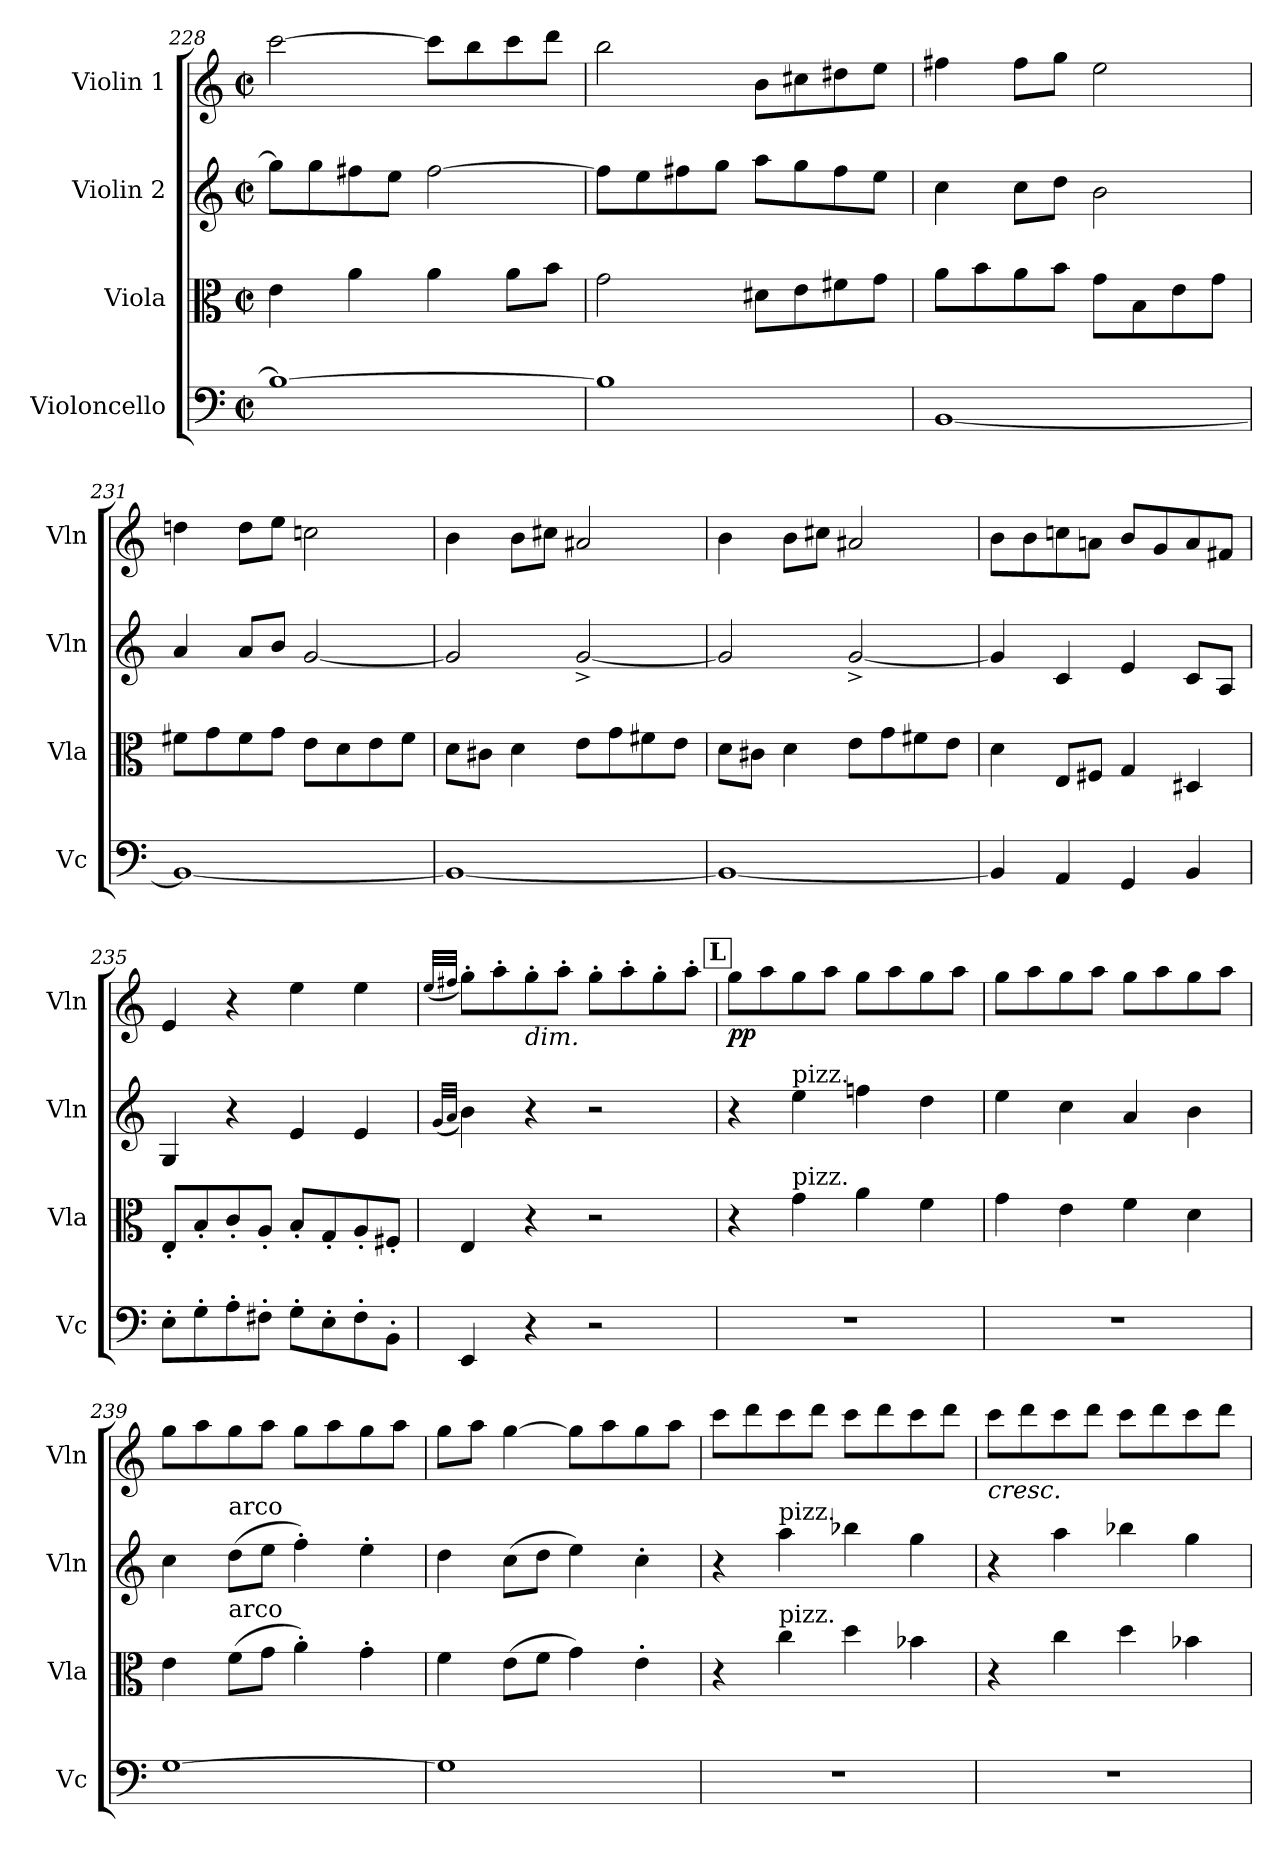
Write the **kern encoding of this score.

**kern	**kern	**kern	**kern	**dynam
*part4	*part3	*part2	*part1	*part1
*staff4	*staff3	*staff2	*staff1	*staff1
*I"Violoncello	*I"Viola	*I"Violin 2	*I"Violin 1	*
*I'Vc	*I'Vla	*I'Vln	*I'Vln	*
*clefF4	*clefC3	*clefG2	*clefG2	*
*k[]	*k[]	*k[]	*k[]	*
*M2/2	*M2/2	*M2/2	*M2/2	*
*met(c|)	*met(c|)	*met(c|)	*met(c|)	*
=228	=228	=228	=228	=228
1B_	4e\	8gg\L]	[2ccc\	.
.	.	8gg\	.	.
.	4a\	8ff#X\	.	.
.	.	8ee\J	.	.
.	4a\	[2ff#\	8ccc\L]	.
.	.	.	8bb\	.
.	8a\L	.	8ccc\	.
.	8b\J	.	8ddd\J	.
!!LO:LB:g=z
=229	=229	=229	=229	=229
1B]	2g\	8ff#\L]	2bb\	.
.	.	8ee\	.	.
.	.	8ff#X\	.	.
.	.	8gg\J	.	.
.	8d#X\L	8aa\L	8b\L	.
.	8e\	8gg\	8cc#X\	.
.	8f#X\	8ff#\	8dd#X\	.
.	8g\J	8ee\J	8ee\J	.
!!LO:LB:g=z
=230	=230	=230	=230	=230
[1BB	8a\L	4cc\	4ff#X\	.
.	8b\	.	.	.
.	8a\	8cc\L	8ff#\L	.
.	8b\J	8dd\J	8gg\J	.
.	8g\L	2b\	2ee\	.
.	8B\	.	.	.
.	8e\	.	.	.
.	8g\J	.	.	.
=231	=231	=231	=231	=231
1BB_	8f#X\L	4a/	4ddn\	.
.	8g\	.	.	.
.	8f#\	8a/L	8dd\L	.
.	8g\J	8b/J	8ee\J	.
.	8e\L	[2g/	2ccn\	.
.	8d\	.	.	.
.	8e\	.	.	.
.	8f#\J	.	.	.
=232	=232	=232	=232	=232
1BB_	8d\L	2g/]	4b\	.
.	8c#X\J	.	.	.
.	4d\	.	8b\L	.
.	.	.	8cc#X\J	.
.	8e\L	[2g^/	2a#X/	.
.	8g\	.	.	.
.	8f#X\	.	.	.
.	8e\J	.	.	.
=233	=233	=233	=233	=233
1BB_	8d\L	2g/]	4b\	.
.	8c#X\J	.	.	.
.	4d\	.	8b\L	.
.	.	.	8cc#X\J	.
.	8e\L	[2g^/	2a#X/	.
.	8g\	.	.	.
.	8f#X\	.	.	.
.	8e\J	.	.	.
!!LO:LB:g=z
=234	=234	=234	=234	=234
4BB/]	4d\	4g/]	8b\L	.
.	.	.	8b\	.
4AA/	8E/L	4c/	8ccn\	.
.	8F#X/J	.	8an\J	.
4GG/	4G/	4e/	8b/L	.
.	.	.	8g/	.
4BB/	4D#X/	8c/L	8a/	.
.	.	8A/J	8f#X/J	.
!!LO:LB:g=z
=235	=235	=235	=235	=235
8E'\L	8E'/L	4G/	4e/	.
8G'\	8B'/	.	.	.
8A'\	8c'/	4r	4r	.
8F#X'\J	8A'/J	.	.	.
8G'\L	8B'/L	4e/	4ee\	.
8E'\	8G'/	.	.	.
8F#'\	8A'/	4e/	4ee\	.
8BB'\J	8F#X'/J	.	.	.
=236	=236	=236	=236	=236
.	.	(32qg/LLL	(32qee/LLL	.
.	.	32qa/JJJ	32qff#X/JJJ	.
4EE/	4E/	4b\)	8gg'\L)	.
.	.	.	8aa'\	.
!	!	!	!LO:TX:b:i:t=dim.	!
4r	4r	4r	8gg'\	.
.	.	.	8aa'\J	.
2r	2r	2r	8gg'\L	.
.	.	.	8aa'\	.
.	.	.	8gg'\	.
.	.	.	8aa'\J	.
!!LO:REH:place=s1:a:B:cj:fs=14:t=L
=237	=237	=237	=237	=237
!	!	!	!	!LO:DY:b
1r	4r	4r	8gg\L	pp
.	.	.	8aa\	.
!	!	!LO:TX:a:t=pizz.	!	!
!	!LO:TX:a:t=pizz.	!	!	!
.	4g\	4ee\	8gg\	.
.	.	.	8aa\J	.
.	4a\	4ffn\	8gg\L	.
.	.	.	8aa\	.
.	4f\	4dd\	8gg\	.
.	.	.	8aa\J	.
=238	=238	=238	=238	=238
1r	4g\	4ee\	8gg\L	.
.	.	.	8aa\	.
.	4e\	4cc\	8gg\	.
.	.	.	8aa\J	.
.	4f\	4a/	8gg\L	.
.	.	.	8aa\	.
.	4d\	4b\	8gg\	.
.	.	.	8aa\J	.
!!LO:PB:g=z
=239	=239	=239	=239	=239
[1G	4e\	4cc\	8gg\L	.
.	.	.	8aa\	.
!	!	!LO:TX:a:t=arco	!	!
!	!LO:TX:a:t=arco	!	!	!
.	(8f\L	(8dd\L	8gg\	.
.	8g\J	8ee\J	8aa\J	.
.	4a'\)	4ff'\)	8gg\L	.
.	.	.	8aa\	.
.	4g'\	4ee'\	8gg\	.
.	.	.	8aa\J	.
!!LO:LB:g=z
=240	=240	=240	=240	=240
1G]	4f\	4dd\	8gg\L	.
.	.	.	8aa\J	.
.	(8e\L	(8cc\L	[4gg\	.
.	8f\J	8dd\J	.	.
.	4g\)	4ee\)	8gg\L]	.
.	.	.	8aa\	.
.	4e'\	4cc'\	8gg\	.
.	.	.	8aa\J	.
=241	=241	=241	=241	=241
1r	4r	4r	8ccc\L	.
.	.	.	8ddd\	.
!	!	!LO:TX:a:t=pizz.	!	!
!	!LO:TX:a:t=pizz.	!	!	!
.	4cc\	4aa\	8ccc\	.
.	.	.	8ddd\J	.
.	4dd\	4bb-X\	8ccc\L	.
.	.	.	8ddd\	.
.	4b-X\	4gg\	8ccc\	.
.	.	.	8ddd\J	.
=242	=242	=242	=242	=242
!	!	!	!LO:TX:b:i:t=cresc.	!
1r	4r	4r	8ccc\L	.
.	.	.	8ddd\	.
.	4cc\	4aa\	8ccc\	.
.	.	.	8ddd\J	.
.	4dd\	4bb-X\	8ccc\L	.
.	.	.	8ddd\	.
.	4b-X\	4gg\	8ccc\	.
.	.	.	8ddd\J	.
=	=	=	=	=
*-	*-	*-	*-	*-
